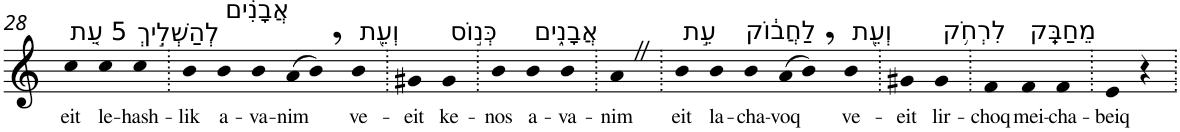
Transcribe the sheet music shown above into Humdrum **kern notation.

**kern	**text
*part1	*part1
*staff1	*staff1
*I"Piano	*
*I'Pno	*
!!LO:PB:g=z
*clefG2	*
*k[]	*
=28	=28
!LO:TX:a:t=5 עֵ֚ת	!
!	!LO:LY:b
4cc	eit
!LO:TX:a:t=לְהַשְׁלִ֣יךְ	!
!	!LO:LY:b
4cc	le-
!	!LO:LY:b
4cc	-hash-
=29.	=29.
!	!LO:LY:b
4b	-lik
!LO:TX:a:t=אֲבָנִ֔ים	!
!	!LO:LY:b
4b	a-
!	!LO:LY:b
4b	-va-
!	!LO:LY:b
(>8a	-nim
8b,)	.
!LO:TX:a:t=וְעֵ֖ת	!
!	!LO:LY:b
4b	ve-
=30.	=30.
!	!LO:LY:b
4g#X	-eit
!LO:TX:a:t=כְּנ֣וֹס	!
!	!LO:LY:b
4g#	ke-
=31.	=31.
!	!LO:LY:b
4b	-nos
!LO:TX:a:t=אֲבָנִ֑ים	!
!	!LO:LY:b
4b	a-
!	!LO:LY:b
4b	-va-
=32.	=32.
!	!LO:LY:b
4aZ	-nim
=33.	=33.
!LO:TX:a:t=עֵ֣ת	!
!	!LO:LY:b
4b	eit
!LO:TX:a:t=לַחֲב֔וֹק	!
!	!LO:LY:b
4b	la-
!	!LO:LY:b
4b	-cha-
!	!LO:LY:b
(>8a	-voq
8b,)	.
!LO:TX:a:t=וְעֵ֖ת	!
!	!LO:LY:b
4b	ve-
=34.	=34.
!	!LO:LY:b
4g#X	-eit
!LO:TX:a:t=לִרְחֹ֥ק	!
!	!LO:LY:b
4g#	lir-
=35.	=35.
!	!LO:LY:b
4f	-choq
!LO:TX:a:t=מֵחַבֵּֽק	!
!	!LO:LY:b
4f	mei-
!	!LO:LY:b
4f	-cha-
=36.	=36.
!	!LO:LY:b
4e	-beiq
4r	.
=.	=.
*-	*-
